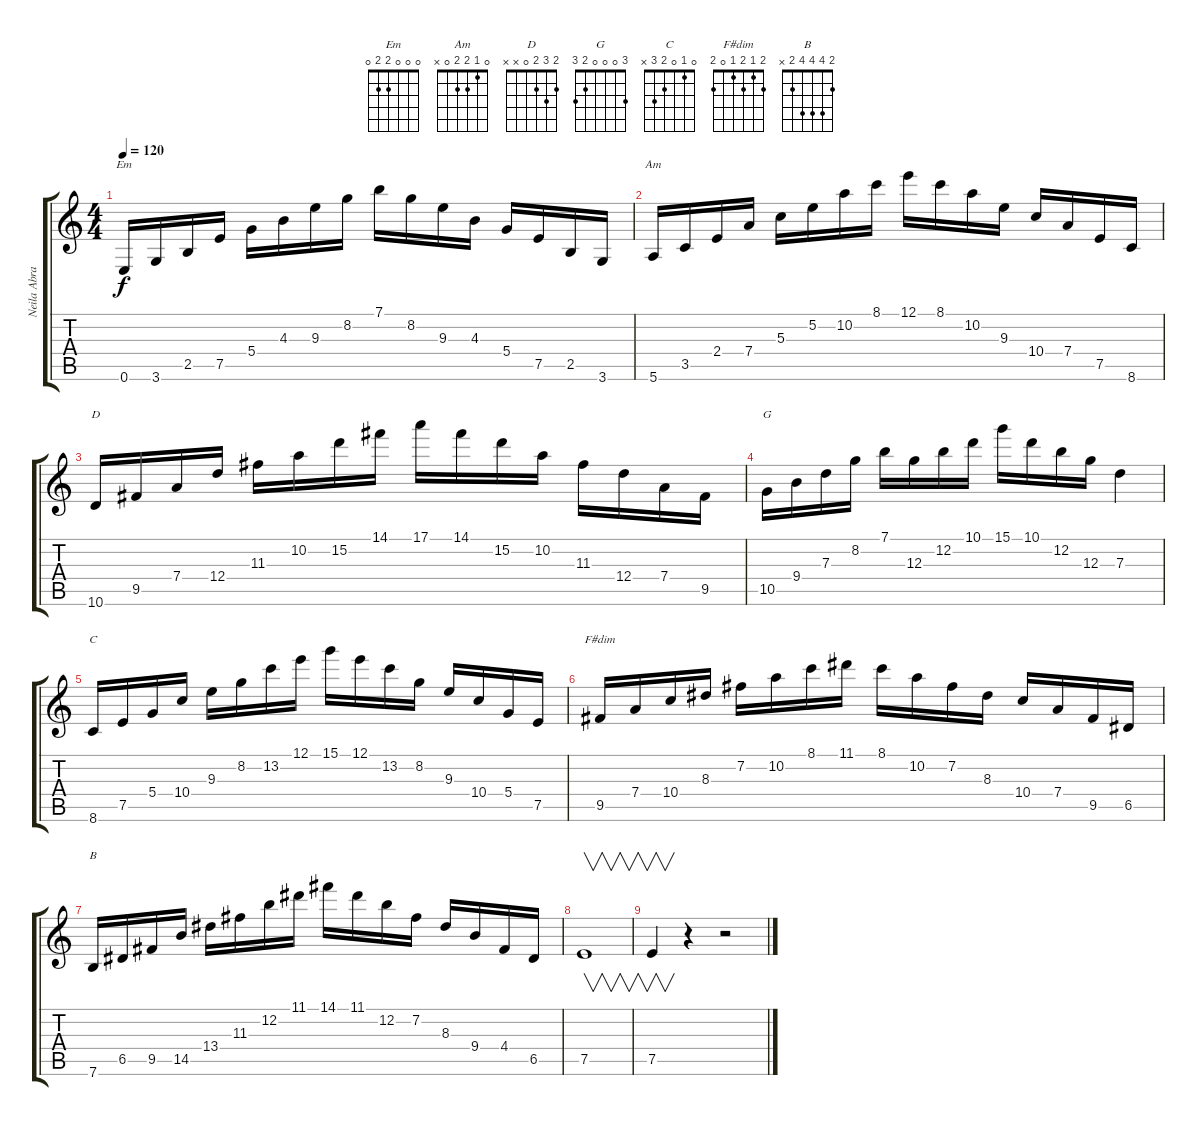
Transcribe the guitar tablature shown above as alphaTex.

\track ("Neila Abrahão" "Neila Abra") {instrument overdrivenguitar}
\staff {score tabs}
\tuning (E4 B3 G3 D3 A2 E2) {hide}
\chord ("Em" 0 0 0 2 2 0)
\chord ("Am" 0 1 2 2 0 x)
\chord ("D" 2 3 2 0 x x)
\chord ("G" 3 0 0 0 2 3)
\chord ("C" 0 1 0 2 3 x)
\chord ("F#dim" 2 1 2 1 0 2)
\chord ("B" 2 4 4 4 2 x)
\ts (4 4)
\tempo 120
\clef g2
\ks c
0.6.16{ch "Em" dy f instrument overdrivenguitar} 3.6.16 2.5.16 7.5.16 5.4.16 4.3.16 9.3.16 8.2.16 7.1.16 8.2.16 9.3.16 4.3.16 5.4.16 7.5.16 2.5.16 3.6.16 |
5.6.16{ch "Am"} 3.5.16 2.4.16 7.4.16 5.3.16 5.2.16 10.2.16 8.1.16 12.1.16 8.1.16 10.2.16 9.3.16 10.4.16 7.4.16 7.5.16 8.6.16 |
10.6.16{ch "D"} 9.5.16 7.4.16 12.4.16 11.3.16 10.2.16 15.2.16 14.1.16 17.1.16 14.1.16 15.2.16 10.2.16 11.3.16 12.4.16 7.4.16 9.5.16 |
10.5.16{ch "G"} 9.4.16 7.3.16 8.2.16 7.1.16 12.3.16 12.2.16 10.1.16 15.1.16 10.1.16 12.2.16 12.3.16 7.3.4 |
8.6.16{ch "C"} 7.5.16 5.4.16 10.4.16 9.3.16 8.2.16 13.2.16 12.1.16 15.1.16 12.1.16 13.2.16 8.2.16 9.3.16 10.4.16 5.4.16 7.5.16 |
9.5.16{ch "F#dim"} 7.4.16 10.4.16 8.3.16 7.2.16 10.2.16 8.1.16 11.1.16 8.1.16 10.2.16 7.2.16 8.3.16 10.4.16 7.4.16 9.5.16 6.5.16 |
7.6.16{ch "B"} 6.5.16 9.5.16 14.5.16 13.4.16 11.3.16 12.2.16 11.1.16 14.1.16 11.1.16 12.2.16 7.2.16 8.3.16 9.4.16 4.4.16 6.5.16 |
7.5.1{v} |
7.5.4{v} r.4 r.2
